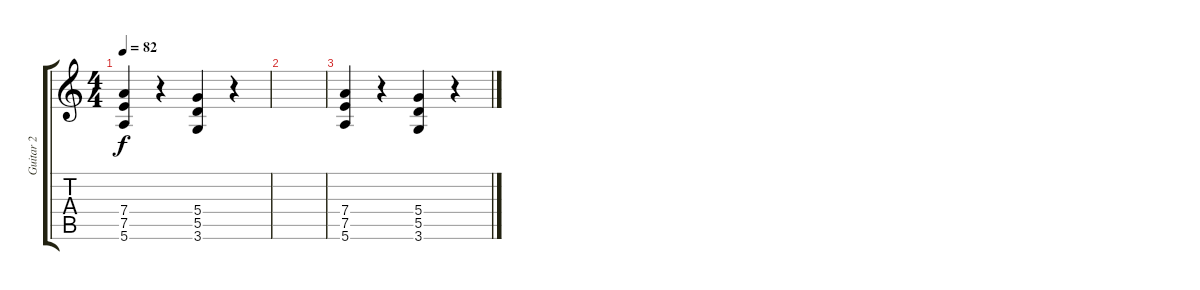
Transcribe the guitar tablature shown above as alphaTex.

\track ("Guitar 2" "Guitar 2") {instrument overdrivenguitar}
\staff {score tabs}
\tuning (E4 B3 G3 D3 A2 E2) {hide}
\ts (4 4)
\tempo 82
\clef g2
\ks c
(7.4 7.5 5.6).4{dy f} r.4 (5.4 5.5 3.6).4 r.4 |
|
(7.4 7.5 5.6).4 r.4 (5.4 5.5 3.6).4 r.4
